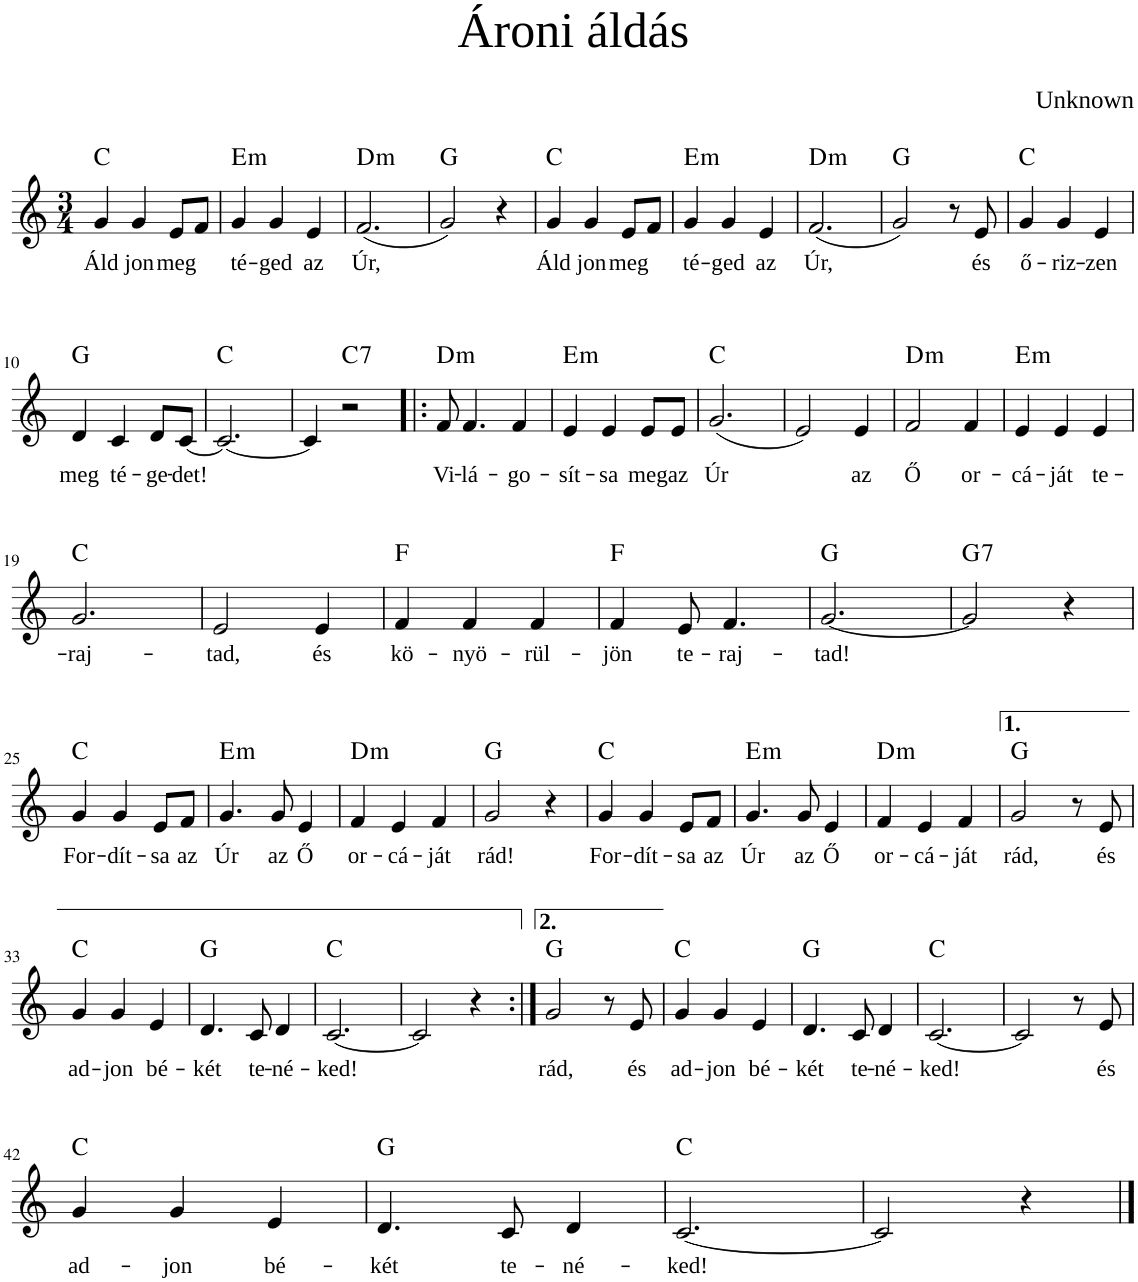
**kern	**text	**harte
*part1	*part1	*part1
*staff1	*staff1	*
*I"Choir	*	*
*I'Ch	*	*
*clefG2	*	*
*k[]	*	*
*M3/4	*	*
=1	=1	=1
!	!LO:LY:b	!LO:H:kt=N.C.
4g/	Áld	N
!	!LO:LY:b	!
4g/	jon	.
!	!LO:LY:b	!
8e/L	meg	.
8f/J	.	.
=2	=2	=2
!	!LO:LY:b	!LO:H:kt=m
4g/	té-	E:min
!	!LO:LY:b	!
4g/	-ged	.
!	!LO:LY:b	!
4e/	az	.
=3	=3	=3
!	!LO:LY:b	!LO:H:kt=m
(2.f/	Úr,	D:min
=4	=4	=4
!	!	!LO:H:kt=N.C.
2g/)	.	N
4r	.	.
=5	=5	=5
!	!LO:LY:b	!LO:H:kt=N.C.
4g/	Áld	N
!	!LO:LY:b	!
4g/	jon	.
!	!LO:LY:b	!
8e/L	meg	.
8f/J	.	.
=6	=6	=6
!	!LO:LY:b	!LO:H:kt=m
4g/	té-	E:min
!	!LO:LY:b	!
4g/	-ged	.
!	!LO:LY:b	!
4e/	az	.
=7	=7	=7
!	!LO:LY:b	!LO:H:kt=m
(2.f/	Úr,	D:min
=8	=8	=8
!	!	!LO:H:kt=N.C.
2g/)	.	N
8r	.	.
!	!LO:LY:b	!
8e/	és	.
=9	=9	=9
!	!LO:LY:b	!LO:H:kt=N.C.
4g/	ő-	N
!	!LO:LY:b	!
4g/	-riz-	.
!	!LO:LY:b	!
4e/	-zen	.
!!LO:LB:g=z
=10	=10	=10
!	!LO:LY:b	!LO:H:kt=N.C.
4d/	meg	N
!	!LO:LY:b	!
4c/	té-	.
!	!LO:LY:b	!
8d/L	-ge-	.
!	!LO:LY:b	!
[8c/J	-det!	.
=11	=11	=11
!	!	!LO:H:kt=N.C.
2.c/_	.	N
=12	=12	=12
4c/]	.	.
!	!	!LO:H:kt=7
2r	.	C:7
=13!|:	=13!|:	=13!|:
!	!LO:LY:b	!LO:H:kt=m
8f/	Vi-	D:min
!	!LO:LY:b	!
4.f/	-lá-	.
!	!LO:LY:b	!
4f/	-go-	.
=14	=14	=14
!	!LO:LY:b	!LO:H:kt=m
4e/	-sít-	E:min
!	!LO:LY:b	!
4e/	-sa	.
!	!LO:LY:b	!
8e/L	meg	.
!	!LO:LY:b	!
8e/J	az	.
=15	=15	=15
!	!LO:LY:b	!LO:H:kt=N.C.
(2.g/	Úr	N
=16	=16	=16
2e/)	.	.
!	!LO:LY:b	!
4e/	az	.
=17	=17	=17
!	!LO:LY:b	!LO:H:kt=m
2f/	Ő	D:min
!	!LO:LY:b	!
4f/	or-	.
=18	=18	=18
!	!LO:LY:b	!LO:H:kt=m
4e/	-cá-	E:min
!	!LO:LY:b	!
4e/	-ját	.
!	!LO:LY:b	!
4e/	te-	.
!!LO:LB:g=z
=19	=19	=19
!	!LO:LY:b	!LO:H:kt=N.C.
2.g/	-raj-	N
=20	=20	=20
!	!LO:LY:b	!
2e/	-tad,	.
!	!LO:LY:b	!
4e/	és	.
=21	=21	=21
!	!LO:LY:b	!LO:H:kt=N.C.
4f/	kö-	N
!	!LO:LY:b	!
4f/	-nyö-	.
!	!LO:LY:b	!
4f/	-rül-	.
=22	=22	=22
!	!LO:LY:b	!LO:H:kt=N.C.
4f/	-jön	N
!	!LO:LY:b	!
8e/	te-	.
!	!LO:LY:b	!
4.f/	-raj-	.
=23	=23	=23
!	!LO:LY:b	!LO:H:kt=N.C.
[2.g/	-tad!	N
=24	=24	=24
!	!	!LO:H:kt=7
2g/]	.	G:7
4r	.	.
!!LO:LB:g=z
=25	=25	=25
!	!LO:LY:b	!LO:H:kt=N.C.
4g/	For-	N
!	!LO:LY:b	!
4g/	-dít-	.
!	!LO:LY:b	!
8e/L	-sa	.
!	!LO:LY:b	!
8f/J	az	.
=26	=26	=26
!	!LO:LY:b	!LO:H:kt=m
4.g/	Úr	E:min
!	!LO:LY:b	!
8g/	az	.
!	!LO:LY:b	!
4e/	Ő	.
=27	=27	=27
!	!LO:LY:b	!LO:H:kt=m
4f/	or-	D:min
!	!LO:LY:b	!
4e/	-cá-	.
!	!LO:LY:b	!
4f/	-ját	.
=28	=28	=28
!	!LO:LY:b	!LO:H:kt=N.C.
2g/	rád!	N
4r	.	.
=29	=29	=29
!	!LO:LY:b	!LO:H:kt=N.C.
4g/	For-	N
!	!LO:LY:b	!
4g/	-dít-	.
!	!LO:LY:b	!
8e/L	-sa	.
!	!LO:LY:b	!
8f/J	az	.
=30	=30	=30
!	!LO:LY:b	!LO:H:kt=m
4.g/	Úr	E:min
!	!LO:LY:b	!
8g/	az	.
!	!LO:LY:b	!
4e/	Ő	.
=31	=31	=31
!	!LO:LY:b	!LO:H:kt=m
4f/	or-	D:min
!	!LO:LY:b	!
4e/	-cá-	.
!	!LO:LY:b	!
4f/	-ját	.
=32	=32	=32
!	!LO:LY:b	!LO:H:kt=N.C.
2g/	rád,	N
8r	.	.
!	!LO:LY:b	!
8e/	és	.
!!LO:LB:g=z
=33	=33	=33
!	!LO:LY:b	!LO:H:kt=N.C.
4g/	ad-	N
!	!LO:LY:b	!
4g/	-jon	.
!	!LO:LY:b	!
4e/	bé-	.
=34	=34	=34
!	!LO:LY:b	!LO:H:kt=N.C.
4.d/	-két	N
!	!LO:LY:b	!
8c/	te-	.
!	!LO:LY:b	!
4d/	-né-	.
=35	=35	=35
!	!LO:LY:b	!LO:H:kt=N.C.
[2.c/	-ked!	N
=36	=36	=36
2c/]	.	.
4r	.	.
=37:|!	=37:|!	=37:|!
!	!LO:LY:b	!LO:H:kt=N.C.
2g/	rád,	N
8r	.	.
!	!LO:LY:b	!
8e/	és	.
=38	=38	=38
!	!LO:LY:b	!LO:H:kt=N.C.
4g/	ad-	N
!	!LO:LY:b	!
4g/	-jon	.
!	!LO:LY:b	!
4e/	bé-	.
=39	=39	=39
!	!LO:LY:b	!LO:H:kt=N.C.
4.d/	-két	N
!	!LO:LY:b	!
8c/	te-	.
!	!LO:LY:b	!
4d/	-né-	.
=40	=40	=40
!	!LO:LY:b	!LO:H:kt=N.C.
[2.c/	-ked!	N
=41	=41	=41
2c/]	.	.
8r	.	.
!	!LO:LY:b	!
8e/	és	.
!!LO:LB:g=z
=42	=42	=42
!	!LO:LY:b	!LO:H:kt=N.C.
4g/	ad-	N
!	!LO:LY:b	!
4g/	-jon	.
!	!LO:LY:b	!
4e/	bé-	.
=43	=43	=43
!	!LO:LY:b	!LO:H:kt=N.C.
4.d/	-két	N
!	!LO:LY:b	!
8c/	te-	.
!	!LO:LY:b	!
4d/	-né-	.
=44	=44	=44
!	!LO:LY:b	!LO:H:kt=N.C.
[2.c/	-ked!	N
=45	=45	=45
2c/]	.	.
4r	.	.
==	==	==
*-	*-	*-
